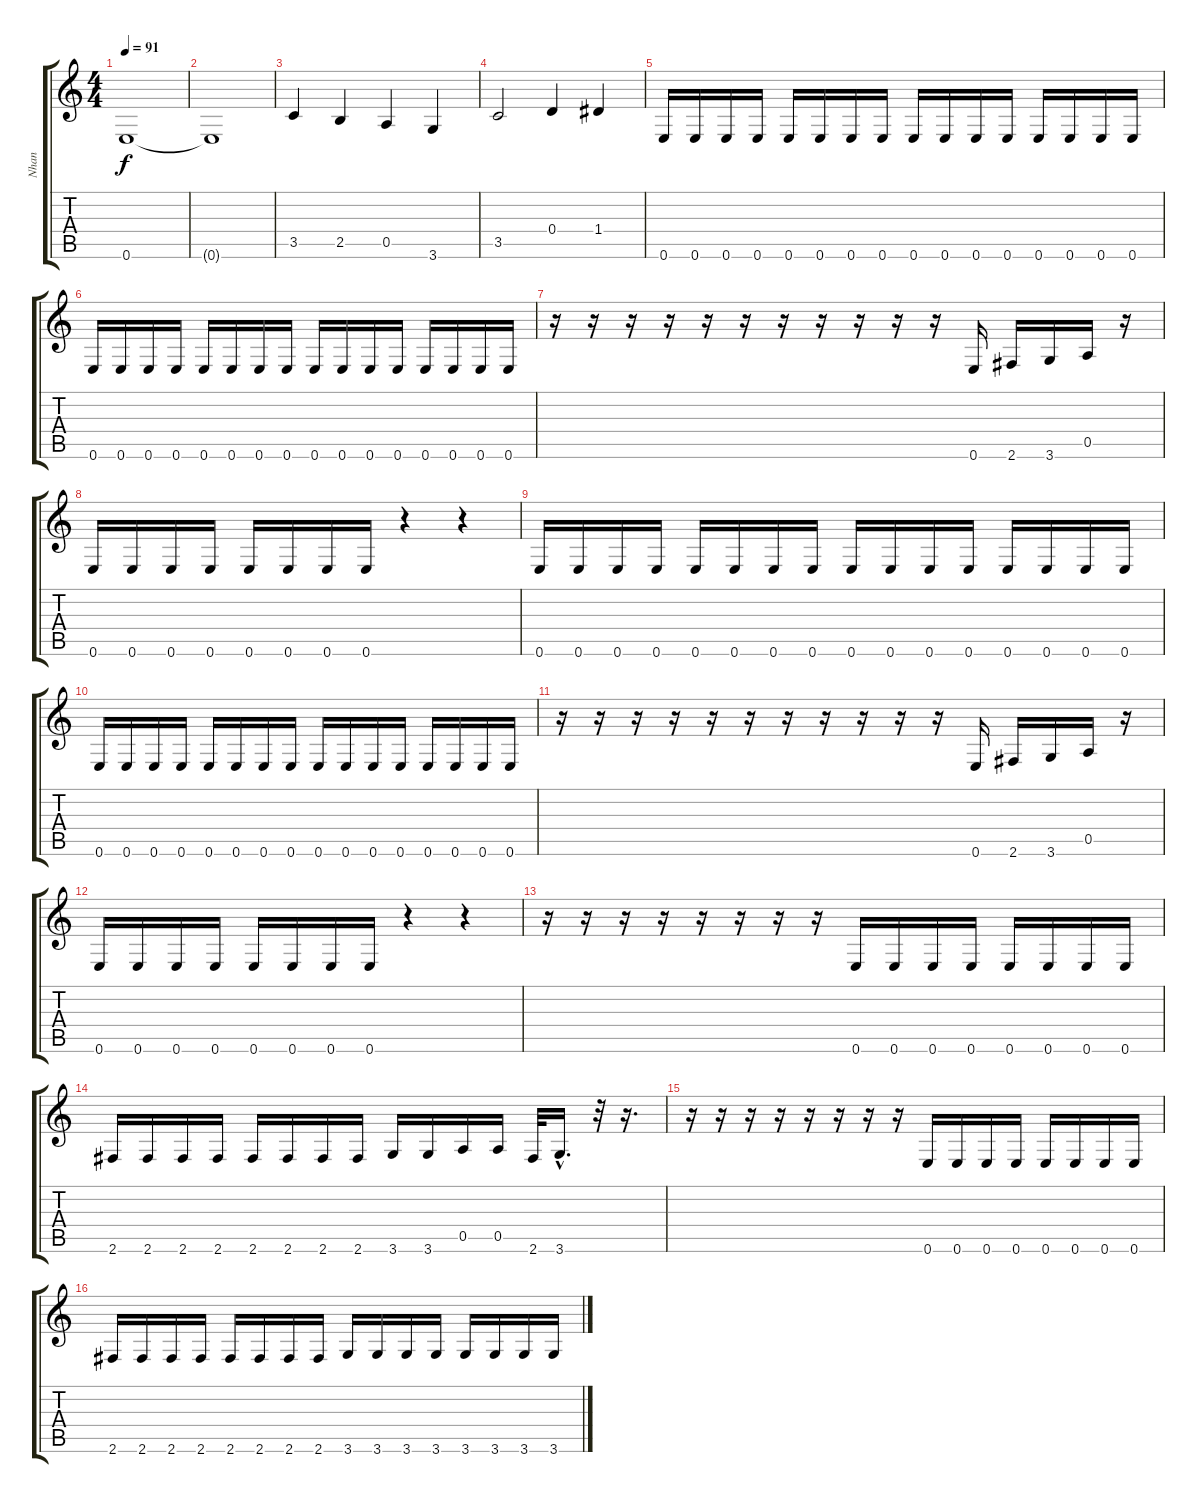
\track ("Nhan" "Nhan") {instrument distortionguitar}
\staff {score tabs}
\tuning (E4 B3 G3 D3 A2 E2) {hide}
\ts (4 4)
\tempo 91
\clef g2
\ks c
0.6.1{dy f} |
0.6{t}.1 |
3.5.4 2.5.4 0.5.4 3.6.4 |
3.5.2 0.4.4 1.4.4 |
0.6.16 0.6.16 0.6.16 0.6.16 0.6.16 0.6.16 0.6.16 0.6.16 0.6.16 0.6.16 0.6.16 0.6.16 0.6.16 0.6.16 0.6.16 0.6.16 |
0.6.16 0.6.16 0.6.16 0.6.16 0.6.16 0.6.16 0.6.16 0.6.16 0.6.16 0.6.16 0.6.16 0.6.16 0.6.16 0.6.16 0.6.16 0.6.16 |
r.16 r.16 r.16 r.16 r.16 r.16 r.16 r.16 r.16 r.16 r.16 0.6.16 2.6.16 3.6.16 0.5.16 r.16 |
0.6.16 0.6.16 0.6.16 0.6.16 0.6.16 0.6.16 0.6.16 0.6.16 r.4 r.4 |
0.6.16 0.6.16 0.6.16 0.6.16 0.6.16 0.6.16 0.6.16 0.6.16 0.6.16 0.6.16 0.6.16 0.6.16 0.6.16 0.6.16 0.6.16 0.6.16 |
0.6.16 0.6.16 0.6.16 0.6.16 0.6.16 0.6.16 0.6.16 0.6.16 0.6.16 0.6.16 0.6.16 0.6.16 0.6.16 0.6.16 0.6.16 0.6.16 |
r.16 r.16 r.16 r.16 r.16 r.16 r.16 r.16 r.16 r.16 r.16 0.6.16 2.6.16 3.6.16 0.5.16 r.16 |
0.6.16 0.6.16 0.6.16 0.6.16 0.6.16 0.6.16 0.6.16 0.6.16 r.4 r.4 |
r.16 r.16 r.16 r.16 r.16 r.16 r.16 r.16 0.6.16 0.6.16 0.6.16 0.6.16 0.6.16 0.6.16 0.6.16 0.6.16 |
2.6.16 2.6.16 2.6.16 2.6.16 2.6.16 2.6.16 2.6.16 2.6.16 3.6.16 3.6.16 0.5.16 0.5.16 2.6.32 3.6{hac}.16{d} r.32 r.16{d} |
r.16 r.16 r.16 r.16 r.16 r.16 r.16 r.16 0.6.16 0.6.16 0.6.16 0.6.16 0.6.16 0.6.16 0.6.16 0.6.16 |
2.6.16 2.6.16 2.6.16 2.6.16 2.6.16 2.6.16 2.6.16 2.6.16 3.6.16 3.6.16 3.6.16 3.6.16 3.6.16 3.6.16 3.6.16 3.6.16
